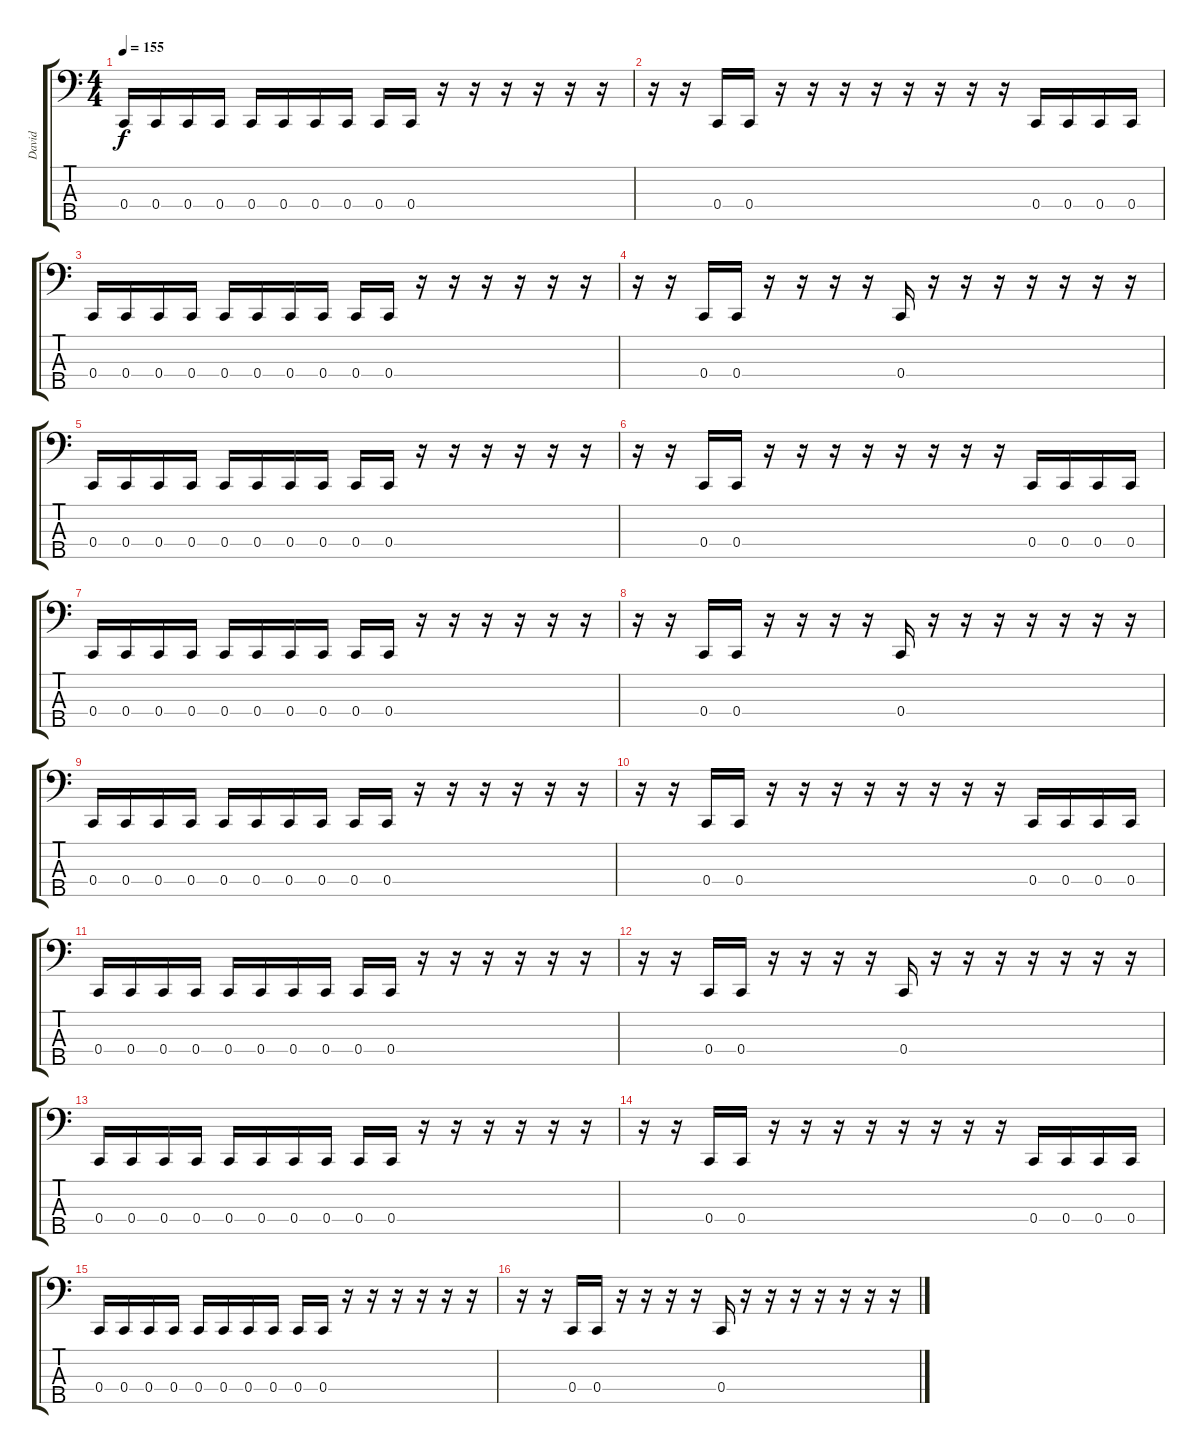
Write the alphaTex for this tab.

\track ("David" "David") {instrument electricbasspick}
\staff {score tabs}
\tuning (F2 C2 G1 C1 A0) {hide}
\ts (4 4)
\tempo 155
\clef f4
\ks c
0.4.16{dy f} 0.4.16 0.4.16 0.4.16 0.4.16 0.4.16 0.4.16 0.4.16 0.4.16 0.4.16 r.16 r.16 r.16 r.16 r.16 r.16 |
r.16 r.16 0.4.16 0.4.16 r.16 r.16 r.16 r.16 r.16 r.16 r.16 r.16 0.4.16 0.4.16 0.4.16 0.4.16 |
0.4.16 0.4.16 0.4.16 0.4.16 0.4.16 0.4.16 0.4.16 0.4.16 0.4.16 0.4.16 r.16 r.16 r.16 r.16 r.16 r.16 |
r.16 r.16 0.4.16 0.4.16 r.16 r.16 r.16 r.16 0.4.16 r.16 r.16 r.16 r.16 r.16 r.16 r.16 |
0.4.16 0.4.16 0.4.16 0.4.16 0.4.16 0.4.16 0.4.16 0.4.16 0.4.16 0.4.16 r.16 r.16 r.16 r.16 r.16 r.16 |
r.16 r.16 0.4.16 0.4.16 r.16 r.16 r.16 r.16 r.16 r.16 r.16 r.16 0.4.16 0.4.16 0.4.16 0.4.16 |
0.4.16 0.4.16 0.4.16 0.4.16 0.4.16 0.4.16 0.4.16 0.4.16 0.4.16 0.4.16 r.16 r.16 r.16 r.16 r.16 r.16 |
r.16 r.16 0.4.16 0.4.16 r.16 r.16 r.16 r.16 0.4.16 r.16 r.16 r.16 r.16 r.16 r.16 r.16 |
0.4.16 0.4.16 0.4.16 0.4.16 0.4.16 0.4.16 0.4.16 0.4.16 0.4.16 0.4.16 r.16 r.16 r.16 r.16 r.16 r.16 |
r.16 r.16 0.4.16 0.4.16 r.16 r.16 r.16 r.16 r.16 r.16 r.16 r.16 0.4.16 0.4.16 0.4.16 0.4.16 |
0.4.16 0.4.16 0.4.16 0.4.16 0.4.16 0.4.16 0.4.16 0.4.16 0.4.16 0.4.16 r.16 r.16 r.16 r.16 r.16 r.16 |
r.16 r.16 0.4.16 0.4.16 r.16 r.16 r.16 r.16 0.4.16 r.16 r.16 r.16 r.16 r.16 r.16 r.16 |
0.4.16 0.4.16 0.4.16 0.4.16 0.4.16 0.4.16 0.4.16 0.4.16 0.4.16 0.4.16 r.16 r.16 r.16 r.16 r.16 r.16 |
r.16 r.16 0.4.16 0.4.16 r.16 r.16 r.16 r.16 r.16 r.16 r.16 r.16 0.4.16 0.4.16 0.4.16 0.4.16 |
0.4.16 0.4.16 0.4.16 0.4.16 0.4.16 0.4.16 0.4.16 0.4.16 0.4.16 0.4.16 r.16 r.16 r.16 r.16 r.16 r.16 |
r.16 r.16 0.4.16 0.4.16 r.16 r.16 r.16 r.16 0.4.16 r.16 r.16 r.16 r.16 r.16 r.16 r.16
